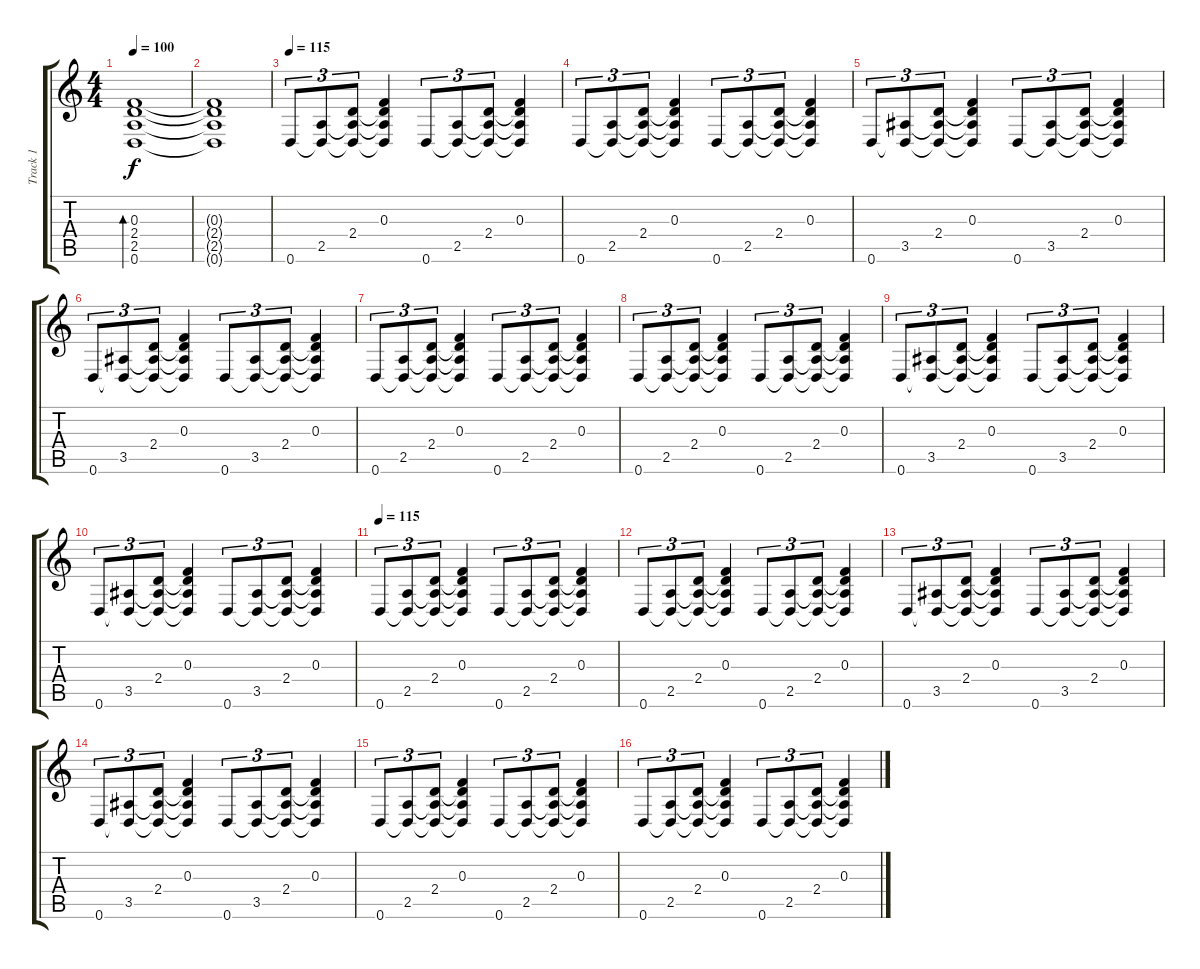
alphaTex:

\track ("Track 1" "Track 1") {instrument distortionguitar}
\staff {score tabs}
\tuning (D4 A3 F3 C3 G2 D2) {hide}
\ts (4 4)
\tempo 100
\clef g2
\ks c
(0.3 2.4 2.5 0.6).1{bd 480 dy f} |
(0.3{t} 2.4{t} 2.5{t} 0.6{t}).1 |
\tempo 115
0.6.8{tu (3 2)} (2.5 0.6{t}).8{tu (3 2)} (2.4 2.5{t} 0.6{t}).8{tu (3 2)} (0.3 2.4{t} 2.5{t} 0.6{t}).4 0.6.8{tu (3 2)} (2.5 0.6{t}).8{tu (3 2)} (2.4 2.5{t} 0.6{t}).8{tu (3 2)} (0.3 2.4{t} 2.5{t} 0.6{t}).4 |
0.6.8{tu (3 2)} (2.5 0.6{t}).8{tu (3 2)} (2.4 2.5{t} 0.6{t}).8{tu (3 2)} (0.3 2.4{t} 2.5{t} 0.6{t}).4 0.6.8{tu (3 2)} (2.5 0.6{t}).8{tu (3 2)} (2.4 2.5{t} 0.6{t}).8{tu (3 2)} (0.3 2.4{t} 2.5{t} 0.6{t}).4 |
0.6.8{tu (3 2)} (3.5 0.6{t}).8{tu (3 2)} (2.4 3.5{t} 0.6{t}).8{tu (3 2)} (0.3 2.4{t} 3.5{t} 0.6{t}).4 0.6.8{tu (3 2)} (3.5 0.6{t}).8{tu (3 2)} (2.4 3.5{t} 0.6{t}).8{tu (3 2)} (0.3 2.4{t} 3.5{t} 0.6{t}).4 |
0.6.8{tu (3 2)} (3.5 0.6{t}).8{tu (3 2)} (2.4 3.5{t} 0.6{t}).8{tu (3 2)} (0.3 2.4{t} 3.5{t} 0.6{t}).4 0.6.8{tu (3 2)} (3.5 0.6{t}).8{tu (3 2)} (2.4 3.5{t} 0.6{t}).8{tu (3 2)} (0.3 2.4{t} 3.5{t} 0.6{t}).4 |
0.6.8{tu (3 2)} (2.5 0.6{t}).8{tu (3 2)} (2.4 2.5{t} 0.6{t}).8{tu (3 2)} (0.3 2.4{t} 2.5{t} 0.6{t}).4 0.6.8{tu (3 2)} (2.5 0.6{t}).8{tu (3 2)} (2.4 2.5{t} 0.6{t}).8{tu (3 2)} (0.3 2.4{t} 2.5{t} 0.6{t}).4 |
0.6.8{tu (3 2)} (2.5 0.6{t}).8{tu (3 2)} (2.4 2.5{t} 0.6{t}).8{tu (3 2)} (0.3 2.4{t} 2.5{t} 0.6{t}).4 0.6.8{tu (3 2)} (2.5 0.6{t}).8{tu (3 2)} (2.4 2.5{t} 0.6{t}).8{tu (3 2)} (0.3 2.4{t} 2.5{t} 0.6{t}).4 |
0.6.8{tu (3 2)} (3.5 0.6{t}).8{tu (3 2)} (2.4 3.5{t} 0.6{t}).8{tu (3 2)} (0.3 2.4{t} 3.5{t} 0.6{t}).4 0.6.8{tu (3 2)} (3.5 0.6{t}).8{tu (3 2)} (2.4 3.5{t} 0.6{t}).8{tu (3 2)} (0.3 2.4{t} 3.5{t} 0.6{t}).4 |
0.6.8{tu (3 2)} (3.5 0.6{t}).8{tu (3 2)} (2.4 3.5{t} 0.6{t}).8{tu (3 2)} (0.3 2.4{t} 3.5{t} 0.6{t}).4 0.6.8{tu (3 2)} (3.5 0.6{t}).8{tu (3 2)} (2.4 3.5{t} 0.6{t}).8{tu (3 2)} (0.3 2.4{t} 3.5{t} 0.6{t}).4 |
\tempo 115
0.6.8{tu (3 2)} (2.5 0.6{t}).8{tu (3 2)} (2.4 2.5{t} 0.6{t}).8{tu (3 2)} (0.3 2.4{t} 2.5{t} 0.6{t}).4 0.6.8{tu (3 2)} (2.5 0.6{t}).8{tu (3 2)} (2.4 2.5{t} 0.6{t}).8{tu (3 2)} (0.3 2.4{t} 2.5{t} 0.6{t}).4 |
0.6.8{tu (3 2)} (2.5 0.6{t}).8{tu (3 2)} (2.4 2.5{t} 0.6{t}).8{tu (3 2)} (0.3 2.4{t} 2.5{t} 0.6{t}).4 0.6.8{tu (3 2)} (2.5 0.6{t}).8{tu (3 2)} (2.4 2.5{t} 0.6{t}).8{tu (3 2)} (0.3 2.4{t} 2.5{t} 0.6{t}).4 |
0.6.8{tu (3 2)} (3.5 0.6{t}).8{tu (3 2)} (2.4 3.5{t} 0.6{t}).8{tu (3 2)} (0.3 2.4{t} 3.5{t} 0.6{t}).4 0.6.8{tu (3 2)} (3.5 0.6{t}).8{tu (3 2)} (2.4 3.5{t} 0.6{t}).8{tu (3 2)} (0.3 2.4{t} 3.5{t} 0.6{t}).4 |
0.6.8{tu (3 2)} (3.5 0.6{t}).8{tu (3 2)} (2.4 3.5{t} 0.6{t}).8{tu (3 2)} (0.3 2.4{t} 3.5{t} 0.6{t}).4 0.6.8{tu (3 2)} (3.5 0.6{t}).8{tu (3 2)} (2.4 3.5{t} 0.6{t}).8{tu (3 2)} (0.3 2.4{t} 3.5{t} 0.6{t}).4 |
0.6.8{tu (3 2)} (2.5 0.6{t}).8{tu (3 2)} (2.4 2.5{t} 0.6{t}).8{tu (3 2)} (0.3 2.4{t} 2.5{t} 0.6{t}).4 0.6.8{tu (3 2)} (2.5 0.6{t}).8{tu (3 2)} (2.4 2.5{t} 0.6{t}).8{tu (3 2)} (0.3 2.4{t} 2.5{t} 0.6{t}).4 |
0.6.8{tu (3 2)} (2.5 0.6{t}).8{tu (3 2)} (2.4 2.5{t} 0.6{t}).8{tu (3 2)} (0.3 2.4{t} 2.5{t} 0.6{t}).4 0.6.8{tu (3 2)} (2.5 0.6{t}).8{tu (3 2)} (2.4 2.5{t} 0.6{t}).8{tu (3 2)} (0.3 2.4{t} 2.5{t} 0.6{t}).4
